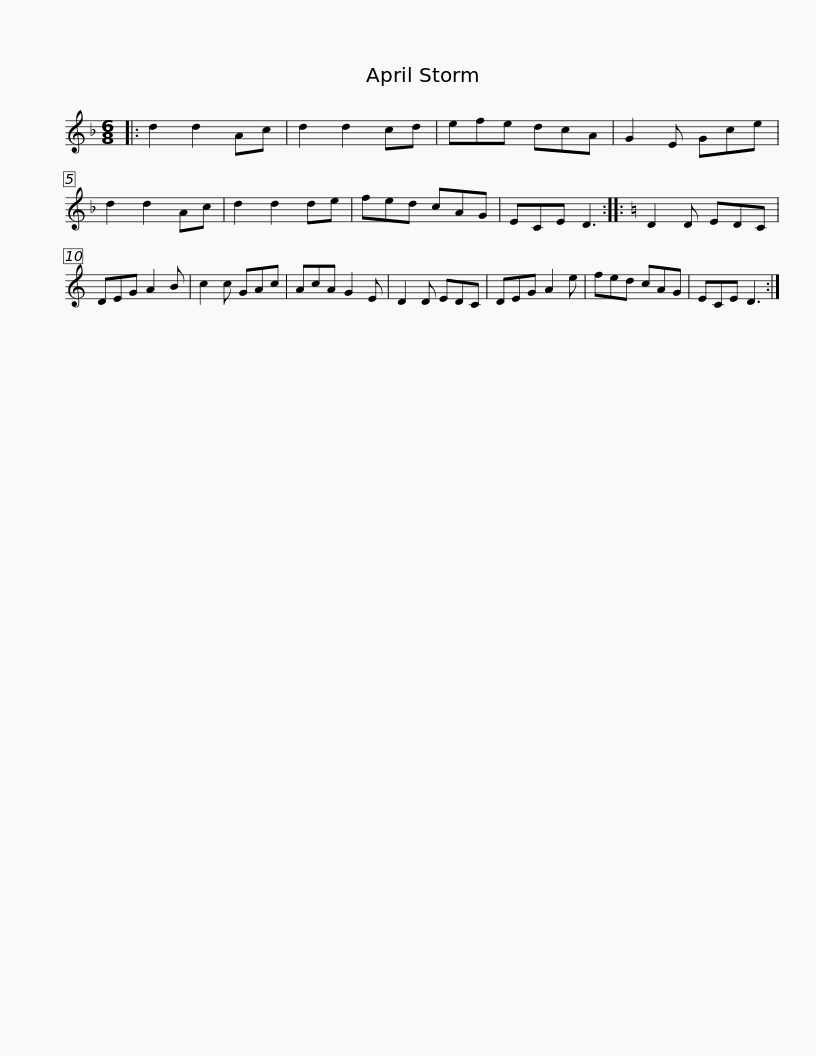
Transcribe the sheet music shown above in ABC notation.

X:1
L:1/8
M:6/8
I:linebreak $
K:Dmin
V:1 treble
V:1
|: d2 d2 Ac | d2 d2 cd | efe dcA | G2 E Gce | d2 d2 Ac | %5
 d2 d2 de | fed cAG | ECE D3 ::$[K:C] D2 D EDC | DEG A2 B | %10
 c2 c GAc | AcA G2 E | D2 D EDC | DEG A2 e | fed cAG | %15
 ECE D3 :| %16
